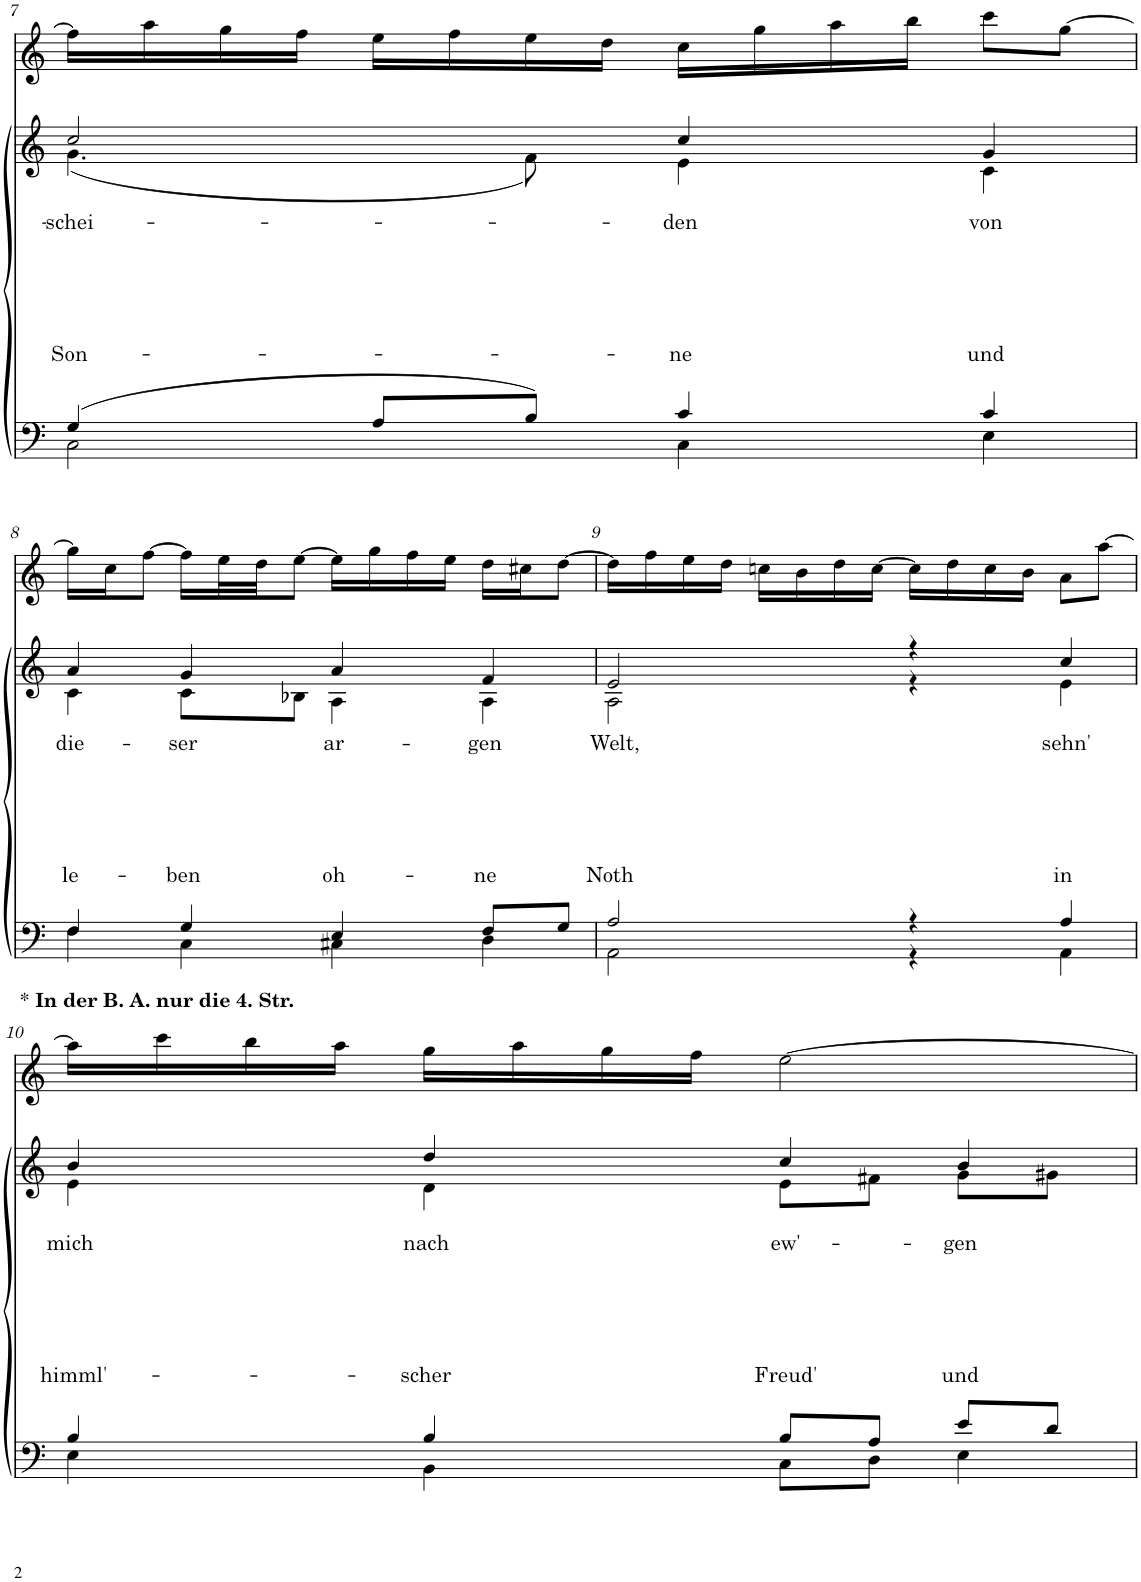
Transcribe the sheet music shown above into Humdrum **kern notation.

**kern	**kern	**kern	**text	**text	**text	**text	**kern	**kern
*part5	*part4	*part3	*part3	*part3	*part3	*part3	*part2	*part1
*staff5	*staff4	*staff3	*staff3	*staff3	*staff3	*staff3	*staff2	*staff1
*I"Contrabass	*I"Tenor/Bass	*I"Soprano/Alto	*	*	*	*	*I"Flute	*I"Flute
*I'Cb.	*	*	*	*	*	*	*I'Fl.	*I'Fl
!!LO:PB:g=z
*clefFv4	*clefF4	*clefG2	*	*	*	*	*clefG2	*clefG2
*ITrd7c12	*	*	*	*	*	*	*	*
*k[]	*k[]	*k[]	*	*	*	*	*k[]	*k[]
*M4/4	*M4/4	*M4/4	*	*	*	*	*M4/4	*M4/4
*met(c)	*met(c)	*met(c)	*	*	*	*	*met(c)	*met(c)
=7	=7	=7	=7	=7	=7	=7	=7	=7
*^	*^	*	*	*	*	*	*	*
!	!	!	!	!	!LO:LY:b	!	!	!LO:LY:b	!	!
*	*	*	*	*^	*	*	*	*	*	*
1r	2CC/	(4G/	2C\	2cc/	(4.g\	-schei-	.	.	Son-	16ff/LL]	16ff\LL]
.	.	.	.	.	.	.	.	.	.	16aa/J	16aa\
.	.	.	.	.	.	.	.	.	.	16gg/L	16gg\
.	.	.	.	.	.	.	.	.	.	16ff/JJ	16ff\JJ
.	.	8A/L	.	.	.	.	.	.	.	16ee/LL	16ee\LL
.	.	.	.	.	.	.	.	.	.	16ff/J	16ff\
.	.	8B/J)	.	.	8f\)	.	.	.	.	16ee/L	16ee\
.	.	.	.	.	.	.	.	.	.	16dd/JJ	16dd\JJ
!	!	!	!	!	!	!LO:LY:b	!	!	!LO:LY:b	!	!
.	4CC/	4c/	4C\	4cc/	4e\	-den	.	.	-ne	16cc/LL	16cc\LL
.	.	.	.	.	.	.	.	.	.	16gg/J	16gg\
.	.	.	.	.	.	.	.	.	.	16aa/L	16aa\
.	.	.	.	.	.	.	.	.	.	16bb/JJ	16bb\JJ
!	!	!	!	!	!	!LO:LY:b	!	!	!LO:LY:b	!	!
.	4EE/	4c/	4E\	4g/	4c\	von	.	.	und	8ccc/L	8ccc\L
.	.	.	.	.	.	.	.	.	.	[8gg/J	[8gg\J
!!LO:LB:g=z
=8	=8	=8	=8	=8	=8	=8	=8	=8	=8	=8	=8
!	!	!LO:TX:b:B:t=* In der B. A. nur die 4. Str.	!	!	!	!	!	!	!	!	!
!	!	!	!	!	!	!LO:LY:b	!	!	!LO:LY:b	!	!
1r	4FF/	4F/	4F\	4a/	4c\	die-	.	.	le-	16gg/LL]	16gg\LL]
.	.	.	.	.	.	.	.	.	.	16cc/J	16cc\J
.	.	.	.	.	.	.	.	.	.	[8ff/J	[8ff\J
!	!	!	!	!	!	!LO:LY:b	!	!	!LO:LY:b	!	!
.	4CC/	4G/	4C\	4g/	8c\L	-ser	.	.	-ben	16ff/LL]	16ff\LL]
.	.	.	.	.	.	.	.	.	.	32ee/L	32ee\L
.	.	.	.	.	.	.	.	.	.	32dd/JJ	32dd\JJ
.	.	.	.	.	8B-X\J	.	.	.	.	[8ee/J	[8ee\J
!	!	!	!	!	!	!LO:LY:b	!	!	!LO:LY:b	!	!
.	4CC#X/	4E/	4C#X\	4a/	4A\	ar-	.	.	oh-	16ee/LL]	16ee\LL]
.	.	.	.	.	.	.	.	.	.	16gg/J	16gg\
.	.	.	.	.	.	.	.	.	.	16ff/L	16ff\
.	.	.	.	.	.	.	.	.	.	16ee/JJ	16ee\JJ
!	!	!	!	!	!	!LO:LY:b	!	!	!LO:LY:b	!	!
.	4DD/	8F/L	4D\	4f/	4A\	-gen	.	.	-ne	16dd/LL	16dd\LL
.	.	.	.	.	.	.	.	.	.	16cc#X/J	16cc#X\J
.	.	8G/J	.	.	.	.	.	.	.	[8dd/J	[8dd\J
=9	=9	=9	=9	=9	=9	=9	=9	=9	=9	=9	=9
!	!	!	!	!	!	!LO:LY:b	!	!	!LO:LY:b	!	!
1r	2AAA/	2A/	2AA\	2e/	2A\	Welt,	.	.	Noth	16dd/LL]	16dd\LL]
.	.	.	.	.	.	.	.	.	.	16ff/J	16ff\
.	.	.	.	.	.	.	.	.	.	16ee/L	16ee\
.	.	.	.	.	.	.	.	.	.	16dd/JJ	16dd\JJ
.	.	.	.	.	.	.	.	.	.	16ccn/LL	16ccn\LL
.	.	.	.	.	.	.	.	.	.	16b/J	16b\
.	.	.	.	.	.	.	.	.	.	16dd/L	16dd\
.	.	.	.	.	.	.	.	.	.	[16cc/JJ	[16cc\JJ
.	4r	4r	4r	4r	4r	.	.	.	.	16cc/LL]	16cc\LL]
.	.	.	.	.	.	.	.	.	.	16dd/J	16dd\
.	.	.	.	.	.	.	.	.	.	16cc/L	16cc\
.	.	.	.	.	.	.	.	.	.	16b/JJ	16b\JJ
!	!	!	!	!	!	!LO:LY:b	!	!	!LO:LY:b	!	!
.	4AAA/	4A/	4AA\	4cc/	4e\	sehn'	.	.	in	8a/L	8a\L
.	.	.	.	.	.	.	.	.	.	[8aa/J	[8aa\J
!!LO:LB:g=z
=10	=10	=10	=10	=10	=10	=10	=10	=10	=10	=10	=10
!	!	!	!	!	!	!LO:LY:b	!	!	!LO:LY:b	!	!
1r	4EE/	4B/	4E\	4b/	4e\	mich	.	.	himml'-	16aa/LL]	16aa\LL]
.	.	.	.	.	.	.	.	.	.	16ccc/J	16ccc\
.	.	.	.	.	.	.	.	.	.	16bb/L	16bb\
.	.	.	.	.	.	.	.	.	.	16aa/JJ	16aa\JJ
!	!	!	!	!	!	!LO:LY:b	!	!	!LO:LY:b	!	!
.	4BBB/	4B/	4BB\	4dd/	4d\	nach	.	.	-scher	16gg/LL	16gg\LL
.	.	.	.	.	.	.	.	.	.	16aa/J	16aa\
.	.	.	.	.	.	.	.	.	.	16gg/L	16gg\
.	.	.	.	.	.	.	.	.	.	16ff/JJ	16ff\JJ
!	!	!	!	!	!	!LO:LY:b	!	!	!LO:LY:b	!	!
.	8CC/L	8B/L	8C\L	4cc/	8e\L	ew'-	.	.	Freud'	[2ee/	[2ee\
.	8DD/J	8A/J	8D\J	.	8f#X\J	.	.	.	.	.	.
!	!	!	!	!	!	!LO:LY:b	!	!	!LO:LY:b	!	!
.	4EE/	8e/L	4E\	4b/	8g\L	-gen	.	.	und	.	.
.	.	8d/J	.	.	8g#X\J	.	.	.	.	.	.
*v	*v	*	*	*v	*v	*	*	*	*	*	*
*	*v	*v	*	*	*	*	*	*	*
=	=	=	=	=	=	=	=	=
*-	*-	*-	*-	*-	*-	*-	*-	*-
